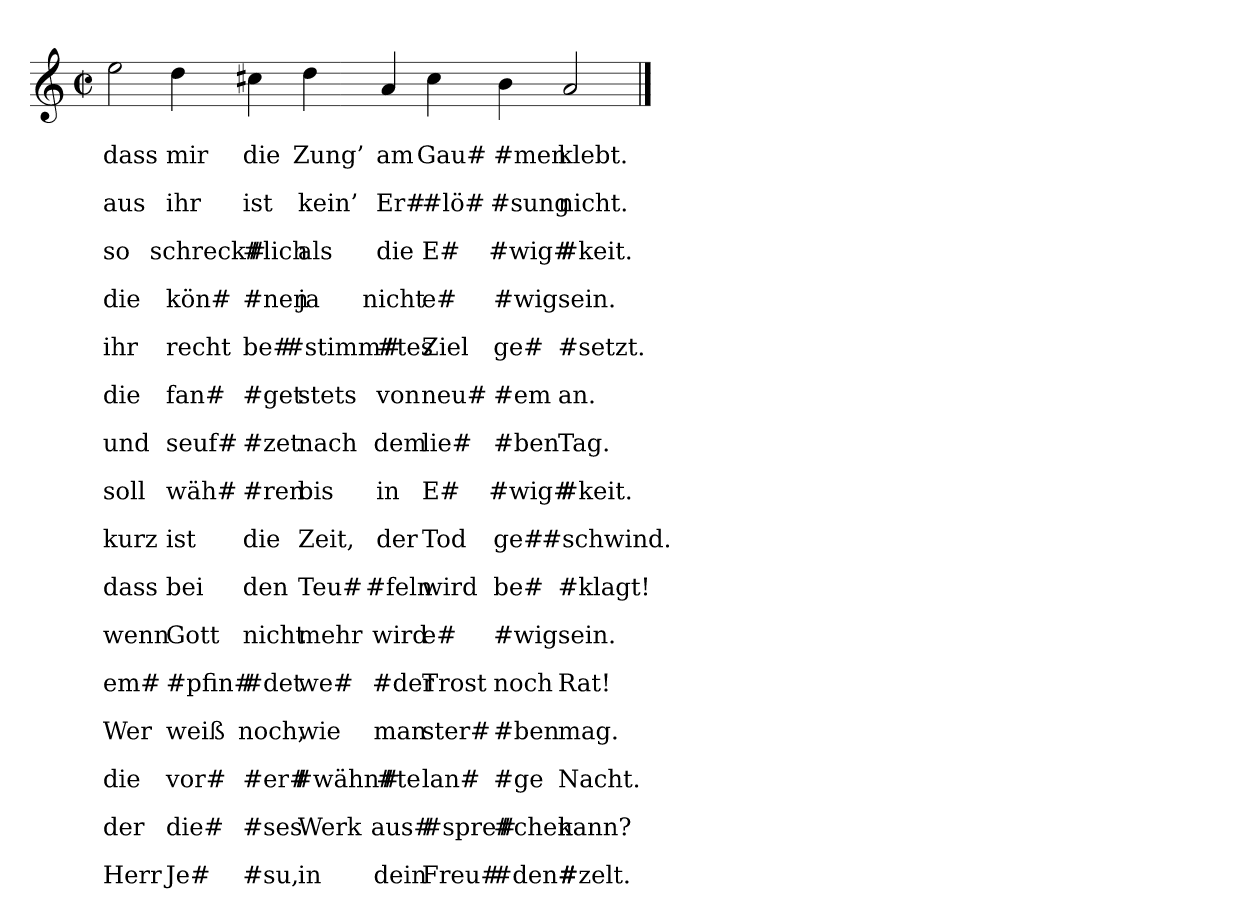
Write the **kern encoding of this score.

**kern	**text	**text	**text	**text	**text	**text	**text	**text	**text	**text	**text	**text	**text	**text	**text	**text	**text	**text	**text	**text	**text	**text	**text	**text	**text	**text	**text	**text	**text	**text	**text	**text
*part1	*part1	*part1	*part1	*part1	*part1	*part1	*part1	*part1	*part1	*part1	*part1	*part1	*part1	*part1	*part1	*part1	*part1	*part1	*part1	*part1	*part1	*part1	*part1	*part1	*part1	*part1	*part1	*part1	*part1	*part1	*part1	*part1
*staff1	*staff1	*staff1	*staff1	*staff1	*staff1	*staff1	*staff1	*staff1	*staff1	*staff1	*staff1	*staff1	*staff1	*staff1	*staff1	*staff1	*staff1	*staff1	*staff1	*staff1	*staff1	*staff1	*staff1	*staff1	*staff1	*staff1	*staff1	*staff1	*staff1	*staff1	*staff1	*staff1
*clefG2	*	*	*	*	*	*	*	*	*	*	*	*	*	*	*	*	*	*	*	*	*	*	*	*	*	*	*	*	*	*	*	*
*M4/4	*	*	*	*	*	*	*	*	*	*	*	*	*	*	*	*	*	*	*	*	*	*	*	*	*	*	*	*	*	*	*	*
*met(c|)	*	*	*	*	*	*	*	*	*	*	*	*	*	*	*	*	*	*	*	*	*	*	*	*	*	*	*	*	*	*	*	*
=	=	=	=	=	=	=	=	=	=	=	=	=	=	=	=	=	=	=	=	=	=	=	=	=	=	=	=	=	=	=	=	=
2ee	.	dass	.	aus	.	so	.	die	.	ihr	.	die	.	und	.	soll	.	kurz	.	dass	.	wenn	.	em#	.	Wer	.	die	.	der	.	Herr
4dd	.	mir	.	ihr	.	schreck#	.	kön#	.	recht	.	fan#	.	seuf#	.	wäh#	.	ist	.	bei	.	Gott	.	#pfin#	.	weiß	.	vor#	.	die#	.	Je#
4cc#X	.	die	.	ist	.	#lich	.	#nen	.	be#	.	#get	.	#zet	.	#ren	.	die	.	den	.	nicht	.	#det	.	noch,	.	#er#	.	#ses	.	#su,
4dd	.	Zung’	.	kein’	.	als	.	ja	.	#stimm#	.	stets	.	nach	.	bis	.	Zeit,	.	Teu#	.	mehr	.	we#	.	wie	.	#wähn#	.	Werk	.	in
4a	.	am	.	Er#	.	die	.	nicht	.	#tes	.	von	.	dem	.	in	.	der	.	#feln	.	wird	.	#der	.	man	.	#te	.	aus#	.	dein
4cc#	.	Gau#	.	#lö#	.	E#	.	e#	.	Ziel	.	neu#	.	lie#	.	E#	.	Tod	.	wird	.	e#	.	Trost	.	ster#	.	lan#	.	#spre#	.	Freu#
4b	.	#men	.	#sung	.	#wig#	.	#wig	.	ge#	.	#em	.	#ben	.	#wig#	.	ge#	.	be#	.	#wig	.	noch	.	#ben	.	#ge	.	#chen	.	#den#
2a	.	klebt.	.	nicht.	.	#keit.	.	sein.	.	#setzt.	.	an.	.	Tag.	.	#keit.	.	#schwind.	.	#klagt!	.	sein.	.	Rat!	.	mag.	.	Nacht.	.	kann?	.	#zelt.
==	==	==	==	==	==	==	==	==	==	==	==	==	==	==	==	==	==	==	==	==	==	==	==	==	==	==	==	==	==	==	==	==
*-	*-	*-	*-	*-	*-	*-	*-	*-	*-	*-	*-	*-	*-	*-	*-	*-	*-	*-	*-	*-	*-	*-	*-	*-	*-	*-	*-	*-	*-	*-	*-	*-
